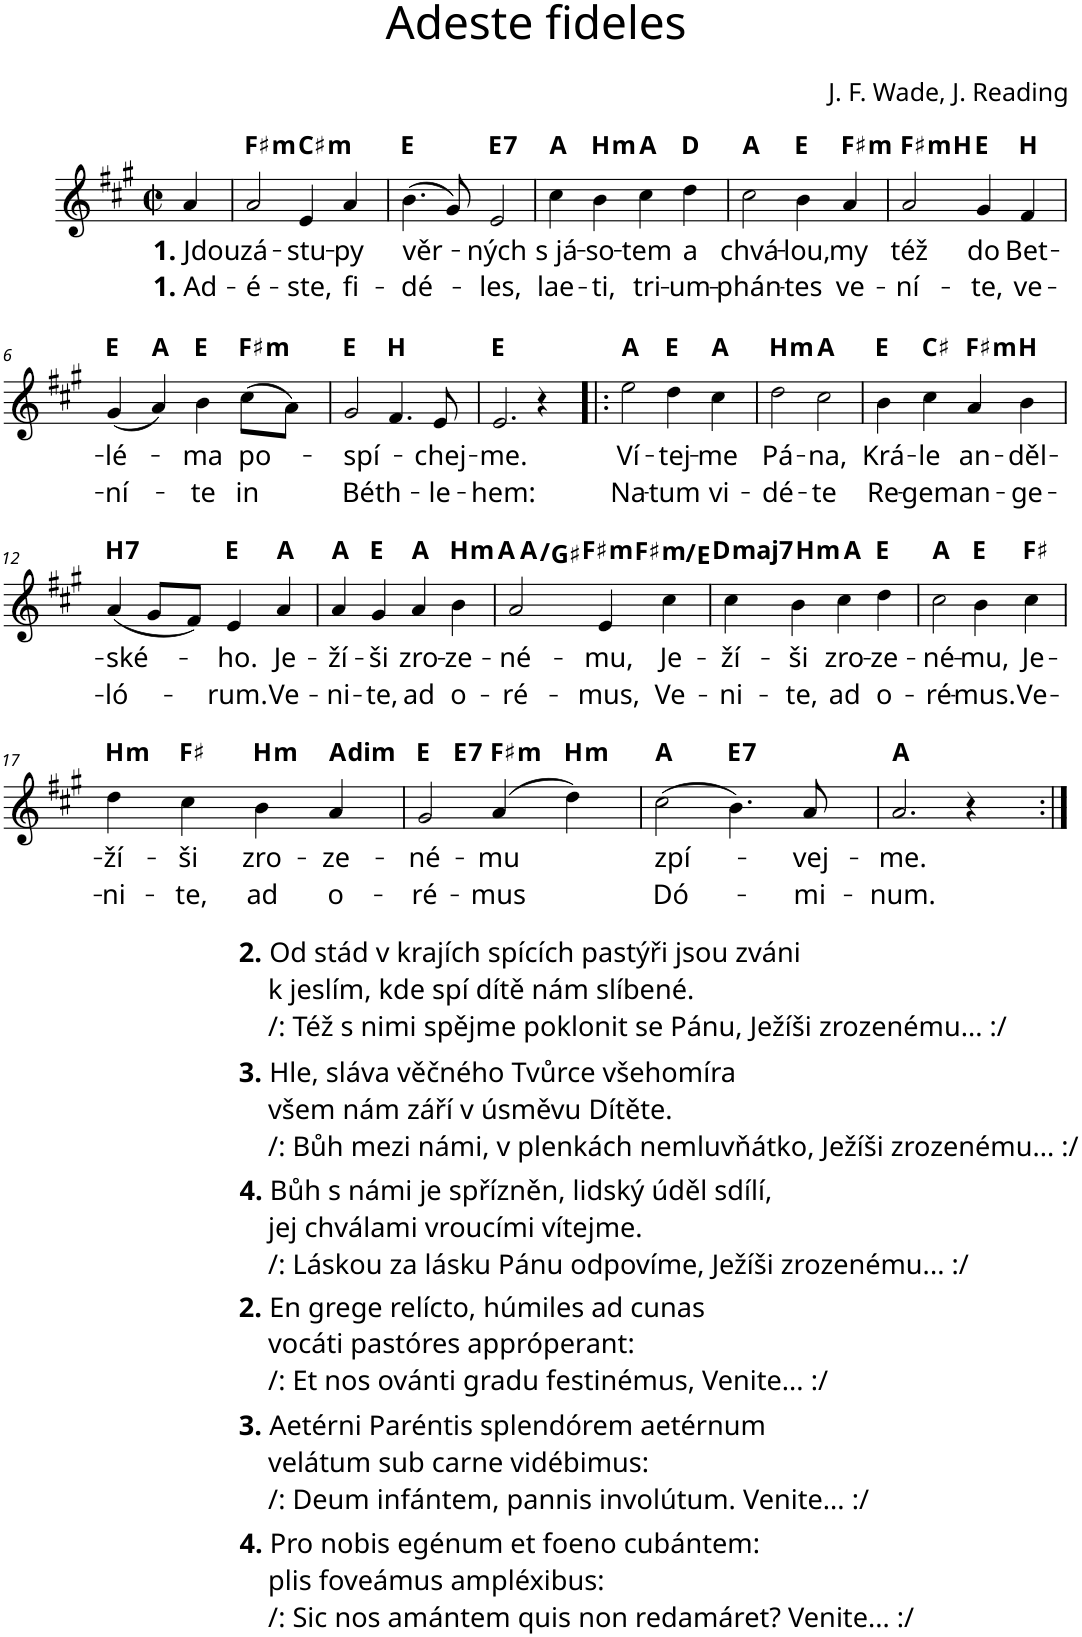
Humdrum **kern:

**kern	**text	**text	**harte
*part1	*part1	*part1	*part1
*staff1	*staff1	*staff1	*
*I"Piano	*	*	*
*I'Pno.	*	*	*
*clefG2	*	*	*
*k[f#c#g#]	*	*	*
*M2/2	*	*	*
*met(c|)	*	*	*
=	=	=	=
!	!LO:LY:b	!LO:LY:b	!
4a/	1. Jdou	1. Ad	.
=1	=1	=1	=1
!	!LO:LY:b	!LO:LY:b	!LO:H:kt=m
2a/	zá-	-é-	F#:min
!	!LO:LY:b	!LO:LY:b	!LO:H:kt=m
4e/	-stu-	-ste,	C#:min
!	!LO:LY:b	!LO:LY:b	!
4a/	-py	fi-	.
=2	=2	=2	=2
!	!LO:LY:b	!LO:LY:b	!
(4.b\	věr-	-dé-	E:maj
8g#/)	.	.	.
!	!LO:LY:b	!LO:LY:b	!LO:H:kt=7
2e/	-ných	-les,	E:7
=3	=3	=3	=3
!	!LO:LY:b	!LO:LY:b	!
4cc#\	s já-	lae-	A:maj
!	!LO:LY:b	!LO:LY:b	!LO:H:kt=m
4b\	-so-	-ti,	B:min
!	!LO:LY:b	!LO:LY:b	!
4cc#\	-tem	tri-	A:maj
!	!LO:LY:b	!LO:LY:b	!
4dd\	a	-um-	D:maj
=4	=4	=4	=4
!	!LO:LY:b	!LO:LY:b	!
2cc#\	chvá-	-phán-	A:maj
!	!LO:LY:b	!LO:LY:b	!
4b\	-lou,	-tes	E:maj
!	!LO:LY:b	!LO:LY:b	!LO:H:kt=m
4a/	my	ve-	F#:min
=5	=5	=5	=5
!	!LO:LY:b	!LO:LY:b	!LO:H:kt=m
*^	*	*	*
2a/	4ryy	též	-ní-	F#:min
.	4ryy	.	.	B:maj
!	!	!LO:LY:b	!LO:LY:b	!
4g#/	2ryy	do	-te,	E:maj
!	!	!LO:LY:b	!LO:LY:b	!
4f#/	.	Bet-	ve-	B:maj
*v	*v	*	*	*
!!LO:LB:g=z
=6	=6	=6	=6
!	!LO:LY:b	!LO:LY:b	!
(4g#/	-lé-	-ní-	E:maj
4a/)	.	.	A:maj
!	!LO:LY:b	!LO:LY:b	!
4b\	-ma	-te	E:maj
!	!LO:LY:b	!LO:LY:b	!LO:H:kt=m
(8cc#\L	po-	in	F#:min
8a\J)	.	.	.
=7	=7	=7	=7
!	!LO:LY:b	!LO:LY:b	!
2g#/	-spí-	Béth-	E:maj
4.f#/	.	.	B:maj
!	!LO:LY:b	!LO:LY:b	!
8e/	-chej-	-le-	.
=8	=8	=8	=8
!	!LO:LY:b	!LO:LY:b	!
2.e/	-me.	-hem:	E:maj
4r	.	.	.
=9!|:	=9!|:	=9!|:	=9!|:
!	!LO:LY:b	!LO:LY:b	!
2ee\	Ví-	Na-	A:maj
!	!LO:LY:b	!LO:LY:b	!
4dd\	-tej-	-tum	E:maj
!	!LO:LY:b	!LO:LY:b	!
4cc#\	-me	vi-	A:maj
=10	=10	=10	=10
!	!LO:LY:b	!LO:LY:b	!LO:H:kt=m
2dd\	Pá-	-dé-	B:min
!	!LO:LY:b	!LO:LY:b	!
2cc#\	-na,	-te	A:maj
=11	=11	=11	=11
!	!LO:LY:b	!LO:LY:b	!
4b\	Krá-	Re-	E:maj
!	!LO:LY:b	!LO:LY:b	!
4cc#\	-le	-gem	C#:maj
!	!LO:LY:b	!LO:LY:b	!LO:H:kt=m
4a/	an-	an-	F#:min
!	!LO:LY:b	!LO:LY:b	!
4b\	-děl-	-ge-	B:maj
!!LO:LB:g=z
=12	=12	=12	=12
!	!LO:LY:b	!LO:LY:b	!LO:H:kt=7
(4a/	-ské-	-ló-	B:7
8g#/L	.	.	.
8f#/J)	.	.	.
!	!LO:LY:b	!LO:LY:b	!
4e/	-ho.	-rum.	E:maj
!	!LO:LY:b	!LO:LY:b	!
4a/	Je-	Ve-	A:maj
=13	=13	=13	=13
!	!LO:LY:b	!LO:LY:b	!
4a/	-ží-	-ni-	A:maj
!	!LO:LY:b	!LO:LY:b	!
4g#/	-ši	-te,	E:maj
!	!LO:LY:b	!LO:LY:b	!
4a/	zro-	ad	A:maj
!	!LO:LY:b	!LO:LY:b	!LO:H:kt=m
4b\	-ze-	o-	B:min
=14	=14	=14	=14
!	!LO:LY:b	!LO:LY:b	!
*^	*	*	*
2a/	4ryy	-né-	-ré-	A:maj
.	4ryy	.	.	A:maj/7
!	!	!LO:LY:b	!LO:LY:b	!LO:H:kt=m
4e/	2ryy	-mu,	-mus,	F#:min
!	!	!LO:LY:b	!LO:LY:b	!LO:H:kt=m
4cc#\	.	Je-	Ve-	F#:min/b7
*v	*v	*	*	*
=15	=15	=15	=15
!	!LO:LY:b	!LO:LY:b	!LO:H:kt=maj7
4cc#\	-ží-	-ni-	D:maj7
!	!LO:LY:b	!LO:LY:b	!LO:H:kt=m
4b\	-ši	-te,	B:min
!	!LO:LY:b	!LO:LY:b	!
4cc#\	zro-	ad	A:maj
!	!LO:LY:b	!LO:LY:b	!
4dd\	-ze-	o-	E:maj
=16	=16	=16	=16
!	!LO:LY:b	!LO:LY:b	!
2cc#\	-né-	-ré-	A:maj
!	!LO:LY:b	!LO:LY:b	!
4b\	-mu,	-mus.	E:maj
!	!LO:LY:b	!LO:LY:b	!
4cc#\	Je-	Ve-	F#:maj
!!LO:LB:g=z
=17	=17	=17	=17
!	!LO:LY:b	!LO:LY:b	!LO:H:kt=m
4dd\	-ží-	-ni-	B:min
!	!LO:LY:b	!LO:LY:b	!
4cc#\	-ši	-te,	F#:maj
!	!LO:LY:b	!LO:LY:b	!LO:H:kt=m
4b\	zro-	ad	B:min
!	!LO:LY:b	!LO:LY:b	!LO:H:kt=dim
4a/	-ze-	o-	A:dim
=18	=18	=18	=18
!	!LO:LY:b	!LO:LY:b	!
*^	*	*	*
2g#/	4ryy	-né-	-ré-	E:maj
!	!	!	!	!LO:H:kt=7
.	4ryy	.	.	E:7
!	!	!LO:LY:b	!LO:LY:b	!LO:H:kt=m
(4a/	2ryy	-mu	-mus	F#:min
!	!	!	!	!LO:H:kt=m
4dd\)	.	.	.	B:min
*v	*v	*	*	*
=19	=19	=19	=19
!	!LO:LY:b	!LO:LY:b	!
(2cc#\	zpí-	Dó-	A:maj
!	!	!	!LO:H:kt=7
4.b\)	.	.	E:7
!	!LO:LY:b	!LO:LY:b	!
8a/	-vej-	-mi-	.
=20	=20	=20	=20
!	!LO:LY:b	!LO:LY:b	!
2.a/	-me.	-num.	A:maj
4r	.	.	.
=:|!	=:|!	=:|!	=:|!
*-	*-	*-	*-
